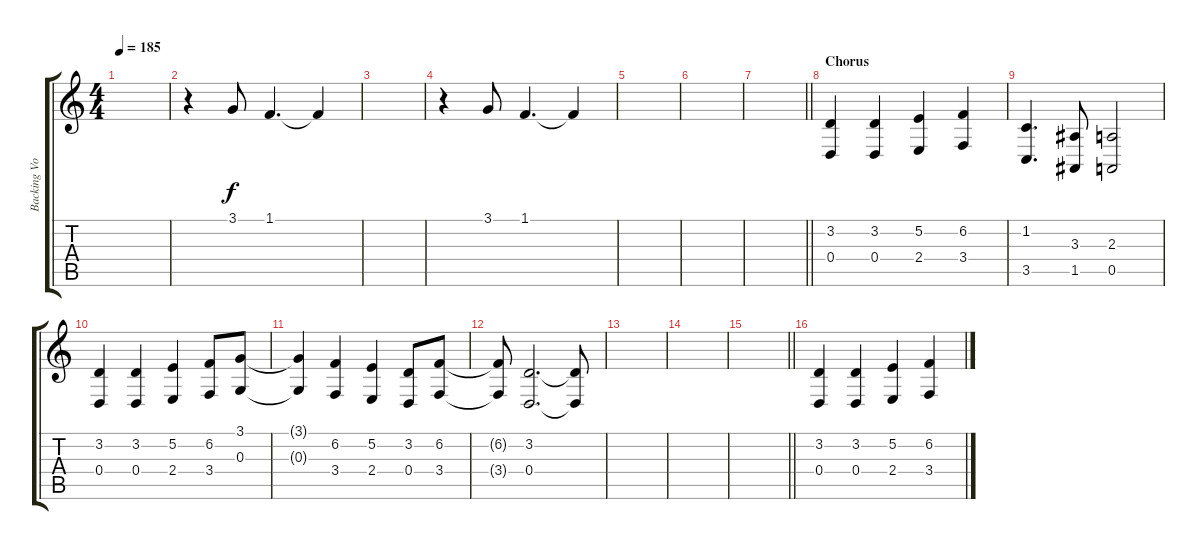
\track ("Backing Vocals" "Backing Vo") {instrument lead6voice}
\staff {score tabs}
\tuning (E4 B3 G3 D3 A2 D2) {hide}
\ts (4 4)
\tempo 185
\clef g2
\ks c
|
r.4 3.1.8 1.1.4{d} 1.1{t}.4 |
|
r.4 3.1.8 1.1.4{d} 1.1{t}.4 |
|
|
\barLineRight lightlight
|
\section ("" "Chorus")
(3.2 0.4).4{volume 16} (3.2 0.4).4 (5.2 2.4).4 (6.2 3.4).4 |
(1.2 3.5).4{d} (3.3 1.5).8 (2.3 0.5).2 |
(3.2 0.4).4 (3.2 0.4).4 (5.2 2.4).4 (6.2 3.4).8 (3.1 0.3).8 |
(3.1{t} 0.3{t}).4 (6.2 3.4).4 (5.2 2.4).4 (3.2 0.4).8 (6.2 3.4).8 |
(6.2{t} 3.4{t}).8 (3.2 0.4).2{d} (3.2{t} 0.4{t}).8 |
|
|
\barLineRight lightlight
|
\section ("" "")
(3.2 0.4).4 (3.2 0.4).4 (5.2 2.4).4 (6.2 3.4).4
